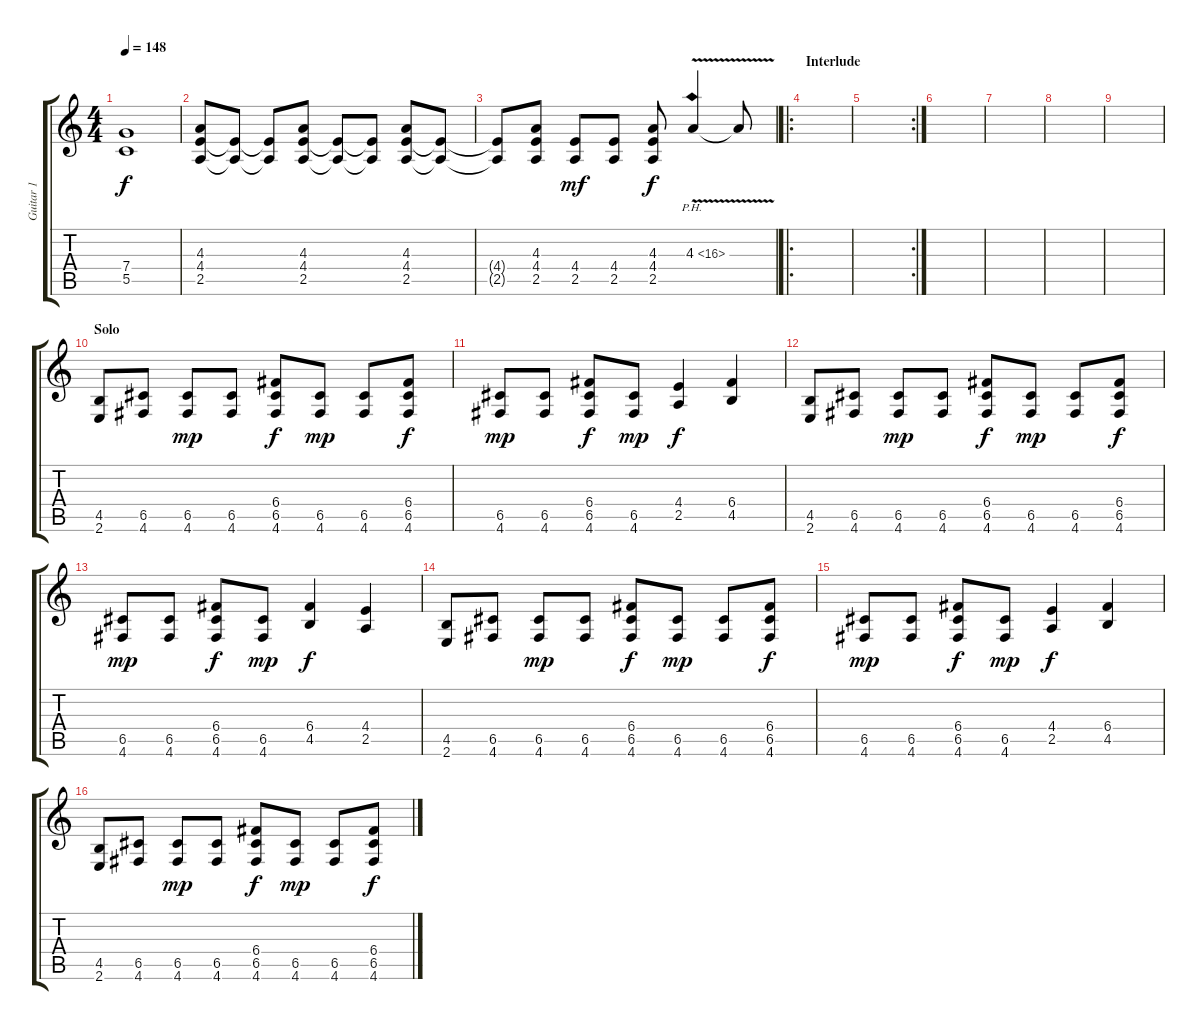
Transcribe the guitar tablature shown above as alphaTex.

\track ("Guitar 1" "Guitar 1") {instrument overdrivenguitar}
\staff {score tabs}
\tuning (D4 A3 F3 C3 G2 D2) {hide}
\ts (4 4)
\tempo 148
\clef g2
\ks c
(7.4 5.5).1{dy f} |
(4.3 4.4 2.5).8 (4.4{t} 2.5{t}).8 (4.4{t} 2.5{t}).8 (4.3 4.4 2.5).8 (4.4{t} 2.5{t}).8 (4.4{t} 2.5{t}).8 (4.3 4.4 2.5).8 (4.4{t} 2.5{t}).8 |
(4.4{t} 2.5{t}).8 (4.3 4.4 2.5).8 (4.4 2.5).8{dy mf} (4.4 2.5).8 (4.3 4.4 2.5).8{dy f} 4.3{ph 12 v}.4 4.3{t}.8 |
\ro
\section ("" "Interlude")
|
\rc 2
|
|
|
|
\section ("" "")
|
\section ("" "Solo")
(4.5 2.6).8 (6.5 4.6).8 (6.5 4.6).8{dy mp} (6.5 4.6).8 (6.4 6.5 4.6).8{dy f} (6.5 4.6).8{dy mp} (6.5 4.6).8 (6.4 6.5 4.6).8{dy f} |
(6.5 4.6).8{dy mp} (6.5 4.6).8 (6.4 6.5 4.6).8{dy f} (6.5 4.6).8{dy mp} (4.4 2.5).4{dy f} (6.4 4.5).4 |
(4.5 2.6).8 (6.5 4.6).8 (6.5 4.6).8{dy mp} (6.5 4.6).8 (6.4 6.5 4.6).8{dy f} (6.5 4.6).8{dy mp} (6.5 4.6).8 (6.4 6.5 4.6).8{dy f} |
(6.5 4.6).8{dy mp} (6.5 4.6).8 (6.4 6.5 4.6).8{dy f} (6.5 4.6).8{dy mp} (6.4 4.5).4{dy f} (4.4 2.5).4 |
(4.5 2.6).8 (6.5 4.6).8 (6.5 4.6).8{dy mp} (6.5 4.6).8 (6.4 6.5 4.6).8{dy f} (6.5 4.6).8{dy mp} (6.5 4.6).8 (6.4 6.5 4.6).8{dy f} |
(6.5 4.6).8{dy mp} (6.5 4.6).8 (6.4 6.5 4.6).8{dy f} (6.5 4.6).8{dy mp} (4.4 2.5).4{dy f} (6.4 4.5).4 |
(4.5 2.6).8 (6.5 4.6).8 (6.5 4.6).8{dy mp} (6.5 4.6).8 (6.4 6.5 4.6).8{dy f} (6.5 4.6).8{dy mp} (6.5 4.6).8 (6.4 6.5 4.6).8{dy f}
